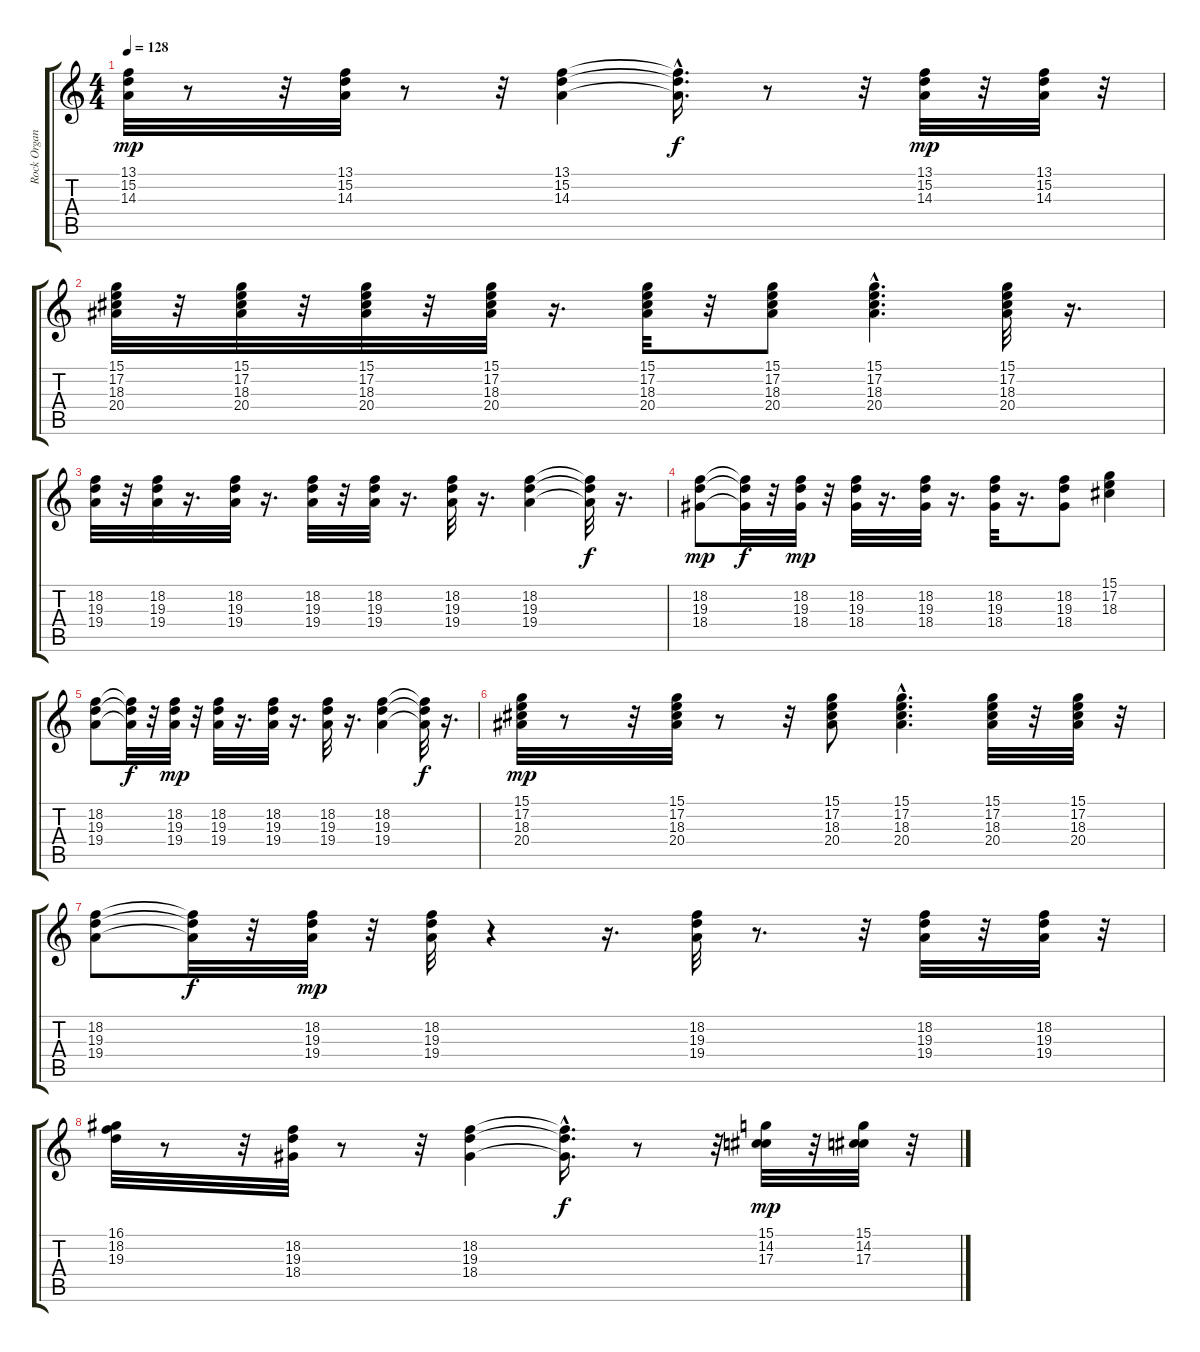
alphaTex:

\track ("Rock Organ" "Rock Organ") {instrument rockorgan}
\staff {score tabs}
\tuning (E4 B3 G3 D3 A2 E2) {hide}
\ts (4 4)
\tempo 128
\clef g2
\ks c
(13.1 15.2 14.3).32{dy mp} r.8 r.32 (13.1 15.2 14.3).32 r.8 r.32 (13.1 15.2 14.3).4 (13.1{hac t} 15.2{hac t} 14.3{hac t}).16{d dy f} r.8 r.32 (13.1 15.2 14.3).32{dy mp} r.32 (13.1 15.2 14.3).32 r.32 |
(15.1 17.2 18.3 20.4).32 r.32 (15.1 17.2 18.3 20.4).32 r.32 (15.1 17.2 18.3 20.4).32 r.32 (15.1 17.2 18.3 20.4).32 r.16{d} (15.1 17.2 18.3 20.4).32 r.32 (15.1 17.2 18.3 20.4).8 (15.1{hac} 17.2{hac} 18.3{hac} 20.4{hac}).4{d} (15.1 17.2 18.3 20.4).32 r.16{d} |
(18.2 19.3 19.4).32 r.32 (18.2 19.3 19.4).32 r.16{d} (18.2 19.3 19.4).32 r.16{d} (18.2 19.3 19.4).32 r.32 (18.2 19.3 19.4).32 r.16{d} (18.2 19.3 19.4).32 r.16{d} (18.2 19.3 19.4).4 (18.2{t} 19.3{t} 19.4{t}).32{dy f} r.16{d} |
(18.2 19.3 18.4).8{dy mp} (18.2{t} 19.3{t} 18.4{t}).32{dy f} r.32 (18.2 19.3 18.4).32{dy mp} r.32 (18.2 19.3 18.4).32 r.16{d} (18.2 19.3 18.4).32 r.16{d} (18.2 19.3 18.4).32 r.16{d} (18.2 19.3 18.4).8 (15.1 17.2 18.3).4 |
(18.2 19.3 19.4).8 (18.2{t} 19.3{t} 19.4{t}).32{dy f} r.32 (18.2 19.3 19.4).32{dy mp} r.32 (18.2 19.3 19.4).32 r.16{d} (18.2 19.3 19.4).32 r.16{d} (18.2 19.3 19.4).32 r.16{d} (18.2 19.3 19.4).4 (18.2{t} 19.3{t} 19.4{t}).32{dy f} r.16{d} |
(15.1 17.2 18.3 20.4).32{dy mp} r.8 r.32 (15.1 17.2 18.3 20.4).32 r.8 r.32 (15.1 17.2 18.3 20.4).8 (15.1{hac} 17.2{hac} 18.3{hac} 20.4{hac}).4{d} (15.1 17.2 18.3 20.4).32 r.32 (15.1 17.2 18.3 20.4).32 r.32 |
(18.2 19.3 19.4).8 (18.2{t} 19.3{t} 19.4{t}).32{dy f} r.32 (18.2 19.3 19.4).32{dy mp} r.32 (18.2 19.3 19.4).32 r.4 r.16{d} (18.2 19.3 19.4).32 r.8{d} r.32 (18.2 19.3 19.4).32 r.32 (18.2 19.3 19.4).32 r.32 |
(16.1 18.2 19.3).32 r.8 r.32 (18.2 19.3 18.4).32 r.8 r.32 (18.2 19.3 18.4).4 (18.2{hac t} 19.3{hac t} 18.4{hac t}).16{d dy f} r.8 r.32 (15.1 14.2 17.3).32{dy mp} r.32 (15.1 14.2 17.3).32 r.32
